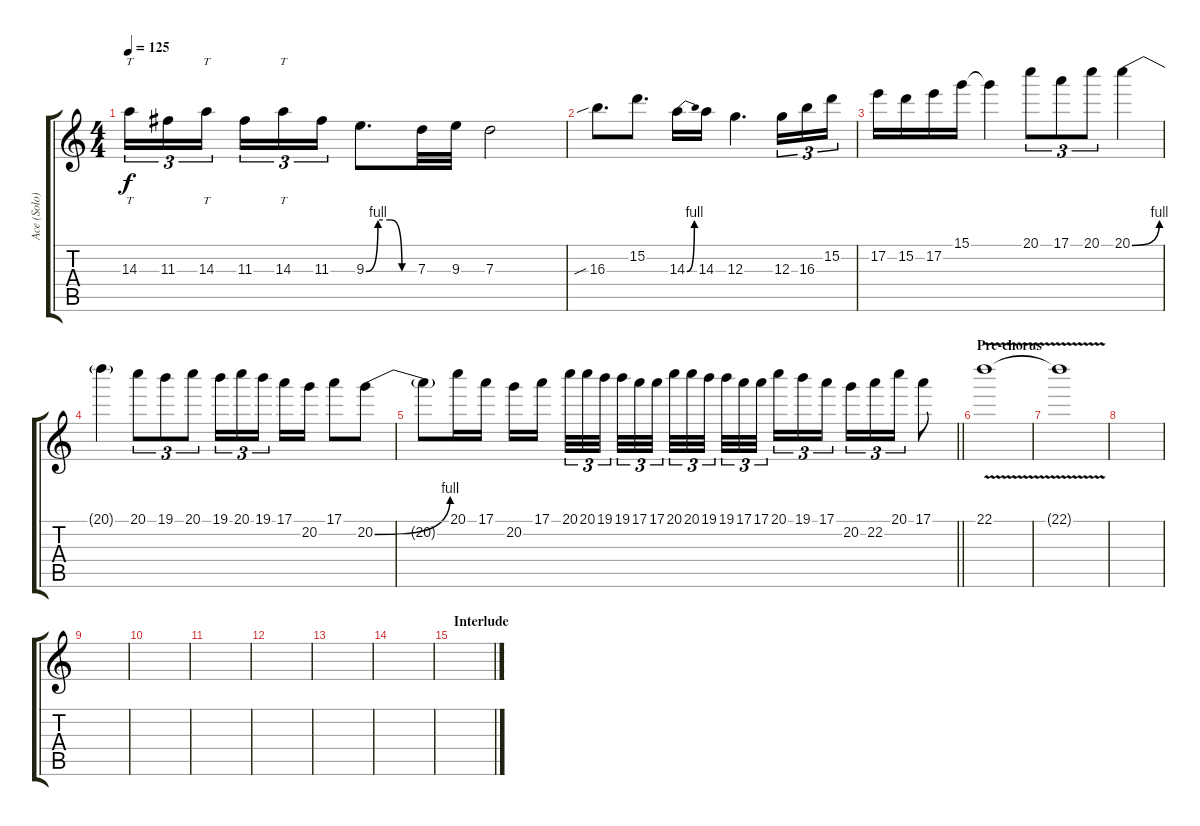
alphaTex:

\track ("Ace (Solo)" "Ace (Solo)") {instrument distortionguitar}
\staff {score tabs}
\tuning (E4 B3 G3 D3 A2 E2) {hide}
\ts (4 4)
\tempo 125
\clef g2
\ks c
14.3.16{tt tu (3 2) dy f} 11.3.16{tu (3 2)} 14.3.16{tt tu (3 2) beam splitsecondary} 11.3.16{tu (3 2)} 14.3.16{tt tu (3 2)} 11.3.16{tu (3 2)} 9.3{be (custom 0 0 15 4 30 4 45 0 60 0)}.8{d} 7.3.32 9.3.32 7.3.2 |
16.3{sib}.8{d} 15.2.8{d} 14.3{be (bend 0 0 60 4)}.16 14.3.16 12.3.4{d} 12.3.16{tu (3 2)} 16.3.16{tu (3 2)} 15.2.16{tu (3 2)} |
17.2.16 15.2.16 17.2.16 15.1.16 15.1{t}.4 20.1.8{tu (3 2)} 17.1.8{tu (3 2)} 20.1.8{tu (3 2)} 20.1{be (bend 0 0 60 4)}.4 |
20.1{t}.4 20.1.8{tu (3 2)} 19.1.8{tu (3 2)} 20.1.8{tu (3 2)} 19.1.16{tu (3 2)} 20.1.16{tu (3 2)} 19.1.16{tu (3 2) beam splitsecondary} 17.1.16 20.2.16 17.1.8 20.2{be (bend 0 0 60 4)}.8 |
\barLineRight lightlight
20.2{t}.8 20.1.16 17.1.16 20.2.16 17.1.16{beam splitsecondary} 20.1.32{tu (3 2)} 20.1.32{tu (3 2)} 19.1.32{tu (3 2) beam splitsecondary} 19.1.32{tu (3 2)} 17.1.32{tu (3 2)} 17.1.32{tu (3 2)} 20.1.32{tu (3 2)} 20.1.32{tu (3 2)} 19.1.32{tu (3 2) beam splitsecondary} 19.1.32{tu (3 2)} 17.1.32{tu (3 2)} 17.1.32{tu (3 2) beam splitsecondary} 20.1.16{tu (3 2)} 19.1.16{tu (3 2)} 17.1.16{tu (3 2)} 20.2.16{tu (3 2)} 22.2.16{tu (3 2)} 20.1.16{tu (3 2)} 17.1.8 |
\section ("" "Pre-chorus")
22.1{v}.1 |
22.1{t}.1 |
|
|
|
|
|
|
|
\section ("" "Interlude")
